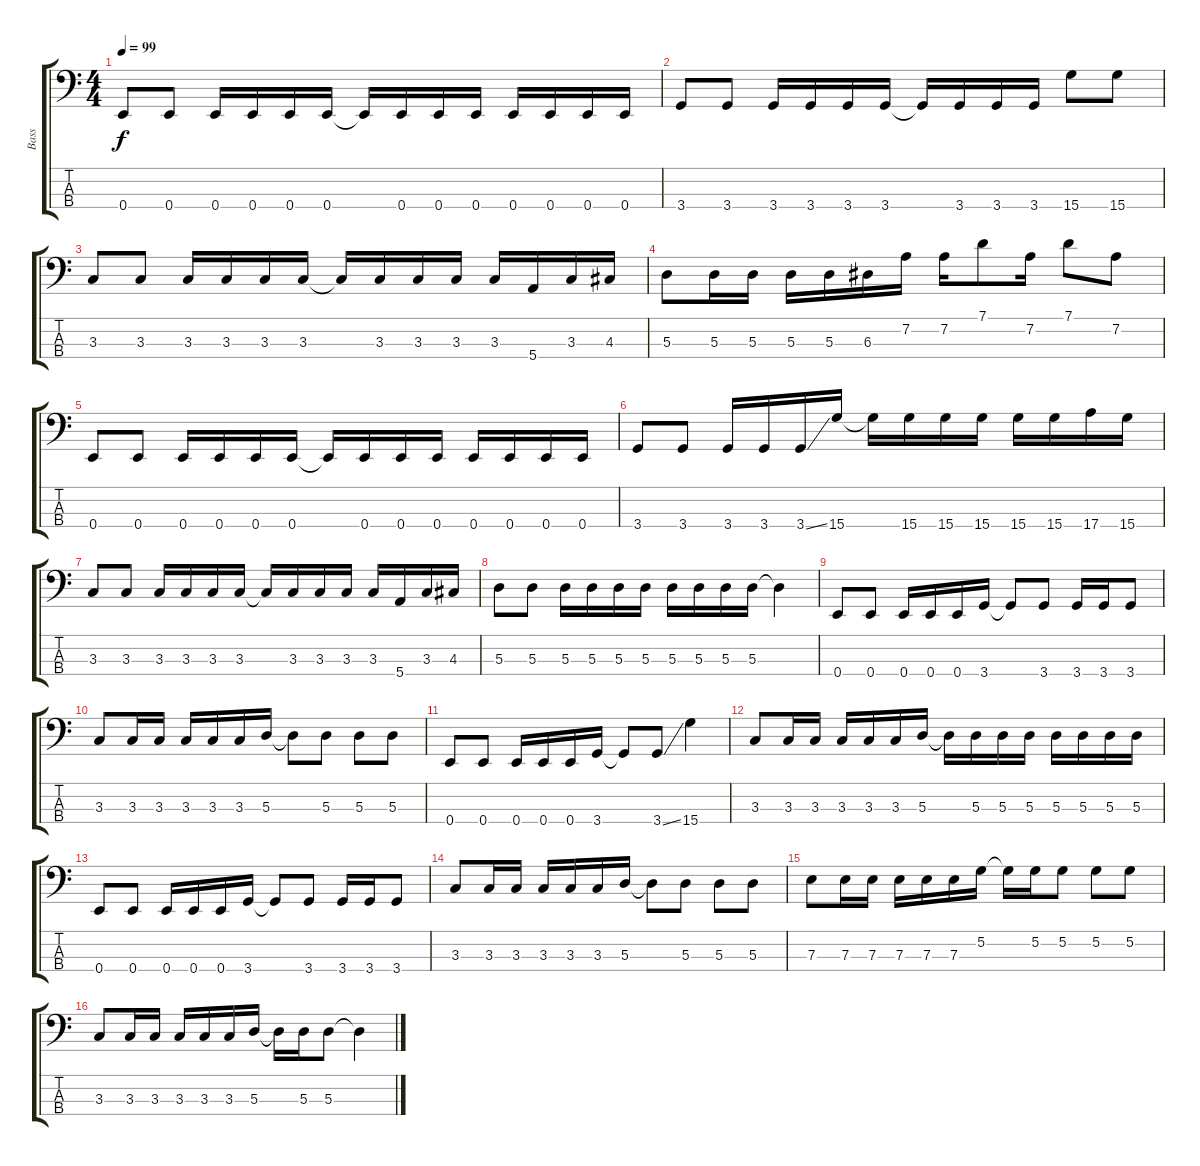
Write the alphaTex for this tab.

\track ("Bass" "Bass") {instrument electricbasspick}
\staff {score tabs}
\tuning (G2 D2 A1 E1) {hide}
\ts (4 4)
\tempo 99
\clef f4
\ks c
0.4.8{dy f} 0.4.8 0.4.16 0.4.16 0.4.16 0.4.16 0.4{t}.16 0.4.16 0.4.16 0.4.16 0.4.16 0.4.16 0.4.16 0.4.16 |
3.4.8 3.4.8 3.4.16 3.4.16 3.4.16 3.4.16 3.4{t}.16 3.4.16 3.4.16 3.4.16 15.4.8 15.4.8 |
3.3.8 3.3.8 3.3.16 3.3.16 3.3.16 3.3.16 3.3{t}.16 3.3.16 3.3.16 3.3.16 3.3.16 5.4.16 3.3.16 4.3.16 |
5.3.8 5.3.16 5.3.16 5.3.16 5.3.16 6.3.16 7.2.16 7.2.16 7.1.8 7.2.16 7.1.8 7.2.8 |
0.4.8 0.4.8 0.4.16 0.4.16 0.4.16 0.4.16 0.4{t}.16 0.4.16 0.4.16 0.4.16 0.4.16 0.4.16 0.4.16 0.4.16 |
3.4.8 3.4.8 3.4.16 3.4.16 3.4{ss}.16 15.4.16 15.4{t}.16 15.4.16 15.4.16 15.4.16 15.4.16 15.4.16 17.4.16 15.4.16 |
3.3.8 3.3.8 3.3.16 3.3.16 3.3.16 3.3.16 3.3{t}.16 3.3.16 3.3.16 3.3.16 3.3.16 5.4.16 3.3.16 4.3.16 |
5.3.8 5.3.8 5.3.16 5.3.16 5.3.16 5.3.16 5.3.16 5.3.16 5.3.16 5.3.16 5.3{t}.4 |
0.4.8 0.4.8 0.4.16 0.4.16 0.4.16 3.4.16 3.4{t}.8 3.4.8 3.4.16 3.4.16 3.4.8 |
3.3.8 3.3.16 3.3.16 3.3.16 3.3.16 3.3.16 5.3.16 5.3{t}.8 5.3.8 5.3.8 5.3.8 |
0.4.8 0.4.8 0.4.16 0.4.16 0.4.16 3.4.16 3.4{t}.8 3.4{ss}.8 15.4.4 |
3.3.8 3.3.16 3.3.16 3.3.16 3.3.16 3.3.16 5.3.16 5.3{t}.16 5.3.16 5.3.16 5.3.16 5.3.16 5.3.16 5.3.16 5.3.16 |
0.4.8 0.4.8 0.4.16 0.4.16 0.4.16 3.4.16 3.4{t}.8 3.4.8 3.4.16 3.4.16 3.4.8 |
3.3.8 3.3.16 3.3.16 3.3.16 3.3.16 3.3.16 5.3.16 5.3{t}.8 5.3.8 5.3.8 5.3.8 |
7.3.8 7.3.16 7.3.16 7.3.16 7.3.16 7.3.16 5.2.16 5.2{t}.16 5.2.16 5.2.8 5.2.8 5.2.8 |
3.3.8 3.3.16 3.3.16 3.3.16 3.3.16 3.3.16 5.3.16 5.3{t}.16 5.3.16 5.3.8 5.3{t}.4
